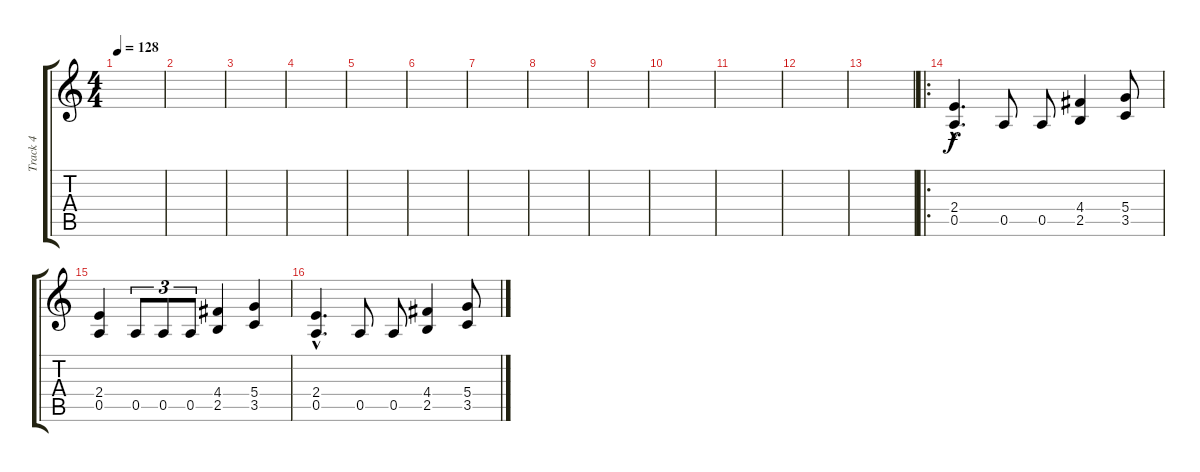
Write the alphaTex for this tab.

\track ("Track 4" "Track 4") {instrument overdrivenguitar}
\staff {score tabs}
\tuning (E4 B3 G3 D3 A2 E2) {hide}
\ts (4 4)
\tempo 128
\clef g2
\ks c
|
|
|
|
|
|
|
|
|
|
|
|
|
\ro
(2.4{hac} 0.5{hac}).4{d} 0.5.8 0.5.8 (4.4 2.5).4 (5.4 3.5).8 |
(2.4 0.5).4 0.5.8{tu (3 2)} 0.5.8{tu (3 2)} 0.5.8{tu (3 2)} (4.4 2.5).4 (5.4 3.5).4 |
(2.4{hac} 0.5{hac}).4{d} 0.5.8 0.5.8 (4.4 2.5).4 (5.4 3.5).8
